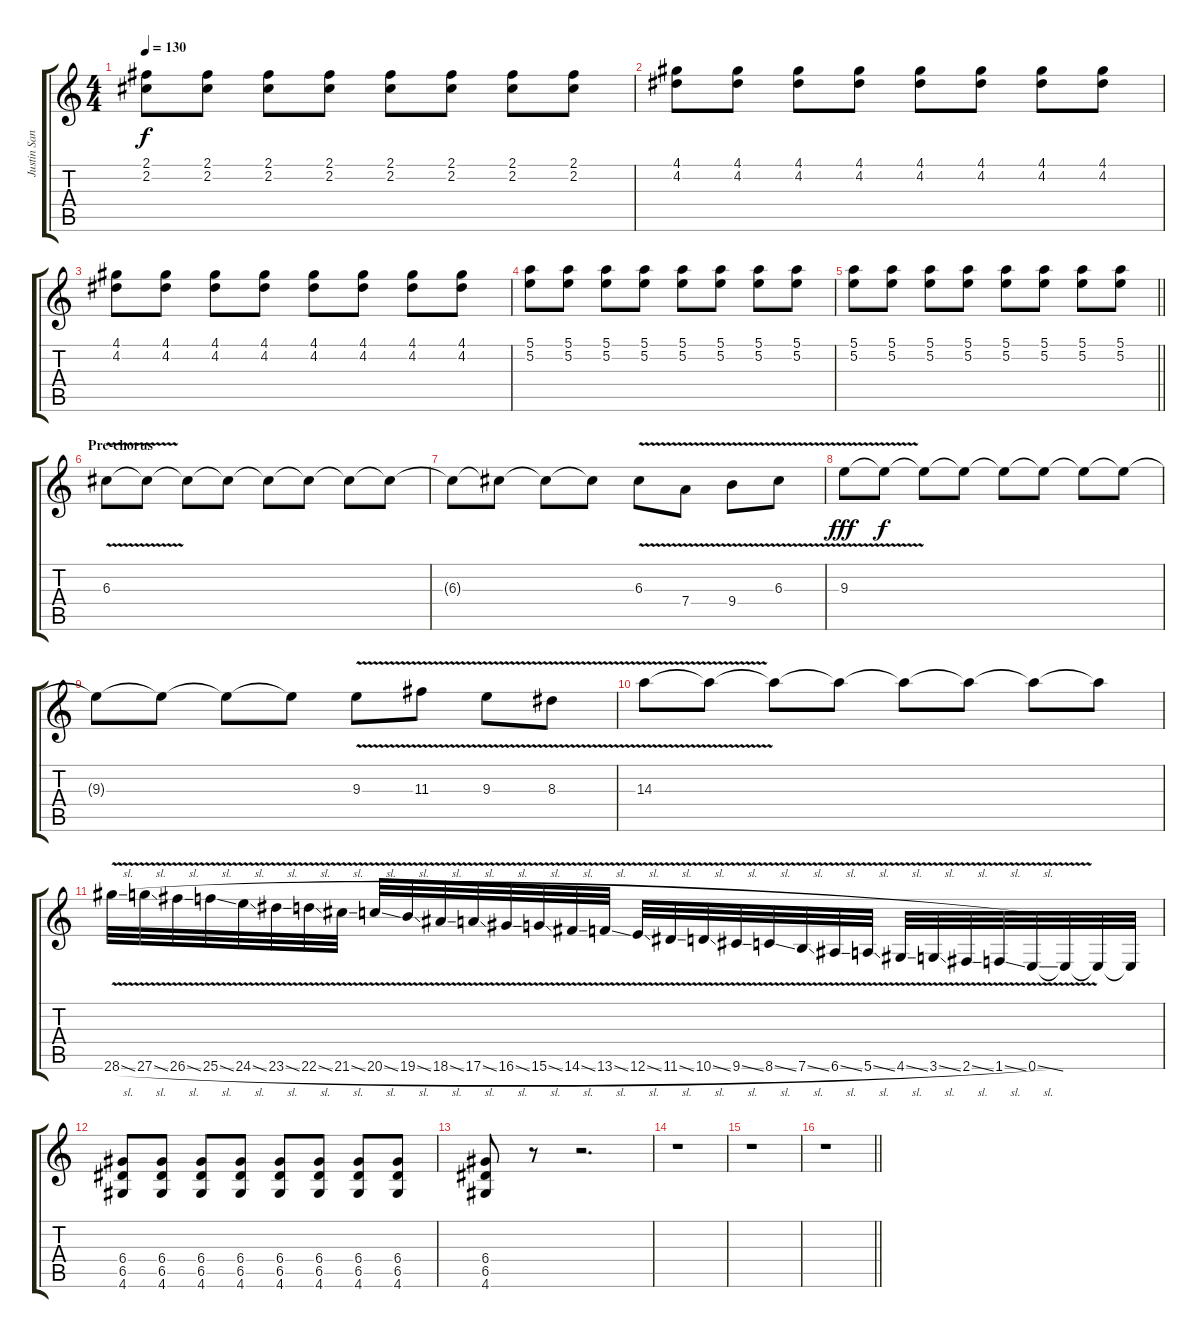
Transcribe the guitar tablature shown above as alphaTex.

\track ("Justin Sane Guitar" "Justin San") {instrument distortionguitar}
\staff {score tabs}
\tuning (E4 B3 G3 D3 A2 E2) {hide}
\ts (4 4)
\tempo 130
\clef g2
\ks c
(2.1 2.2).8{dy f} (2.1 2.2).8 (2.1 2.2).8 (2.1 2.2).8 (2.1 2.2).8 (2.1 2.2).8 (2.1 2.2).8 (2.1 2.2).8 |
(4.1 4.2).8 (4.1 4.2).8 (4.1 4.2).8 (4.1 4.2).8 (4.1 4.2).8 (4.1 4.2).8 (4.1 4.2).8 (4.1 4.2).8 |
(4.1 4.2).8 (4.1 4.2).8 (4.1 4.2).8 (4.1 4.2).8 (4.1 4.2).8 (4.1 4.2).8 (4.1 4.2).8 (4.1 4.2).8 |
(5.1 5.2).8 (5.1 5.2).8 (5.1 5.2).8 (5.1 5.2).8 (5.1 5.2).8 (5.1 5.2).8 (5.1 5.2).8 (5.1 5.2).8 |
\barLineRight lightlight
(5.1 5.2).8 (5.1 5.2).8 (5.1 5.2).8 (5.1 5.2).8 (5.1 5.2).8 (5.1 5.2).8 (5.1 5.2).8 (5.1 5.2).8 |
\section ("" "Pre-chorus")
6.3{v}.8{volume 13} 6.3{t}.8{volume 7} 6.3{t}.8 6.3{t}.8 6.3{t}.8 6.3{t}.8 6.3{t}.8 6.3{t}.8 |
6.3{t}.8 6.3{t}.8 6.3{t}.8 6.3{t}.8 6.3{v}.8{volume 16} 7.4{v}.8 9.4{v}.8 6.3{v}.8 |
9.3{v}.8{dy fff volume 13} 9.3{t}.8{dy f volume 7} 9.3{t}.8 9.3{t}.8 9.3{t}.8 9.3{t}.8 9.3{t}.8 9.3{t}.8 |
9.3{t}.8 9.3{t}.8 9.3{t}.8 9.3{t}.8 9.3{v}.8{volume 16} 11.3{v}.8 9.3{v}.8 8.3{v}.8 |
14.3{v}.8{volume 13} 14.3{t}.8{volume 7} 14.3{t}.8 14.3{t}.8 14.3{t}.8 14.3{t}.8 14.3{t}.8 14.3{t}.8 |
28.6{v sl}.32{volume 10 instrument oboe} 27.6{v sl}.32 26.6{v sl}.32 25.6{v sl}.32 24.6{v sl}.32 23.6{v sl}.32 22.6{v sl}.32 21.6{v sl}.32 20.6{v sl}.32 19.6{v sl}.32 18.6{v sl}.32 17.6{v sl}.32 16.6{v sl}.32 15.6{v sl}.32 14.6{v sl}.32 13.6{v sl}.32 12.6{v sl}.32 11.6{v sl}.32 10.6{v sl}.32 9.6{v sl}.32 8.6{v sl}.32 7.6{v sl}.32 6.6{v sl}.32 5.6{v sl}.32 4.6{v sl}.32 3.6{v sl}.32 2.6{v sl}.32 1.6{v sl}.32 0.6{v sl}.32 0.6{t}.32 0.6{t}.32 0.6{t}.32 |
(6.4 6.5 4.6).8{volume 13} (6.4 6.5 4.6).8{volume 7} (6.4 6.5 4.6).8{volume 16} (6.4 6.5 4.6).8 (6.4 6.5 4.6).8 (6.4 6.5 4.6).8 (6.4 6.5 4.6).8 (6.4 6.5 4.6).8 |
(6.4 6.5 4.6).8 r.8 r.2{d} |
r.1 |
r.1 |
\barLineRight lightlight
r.1
